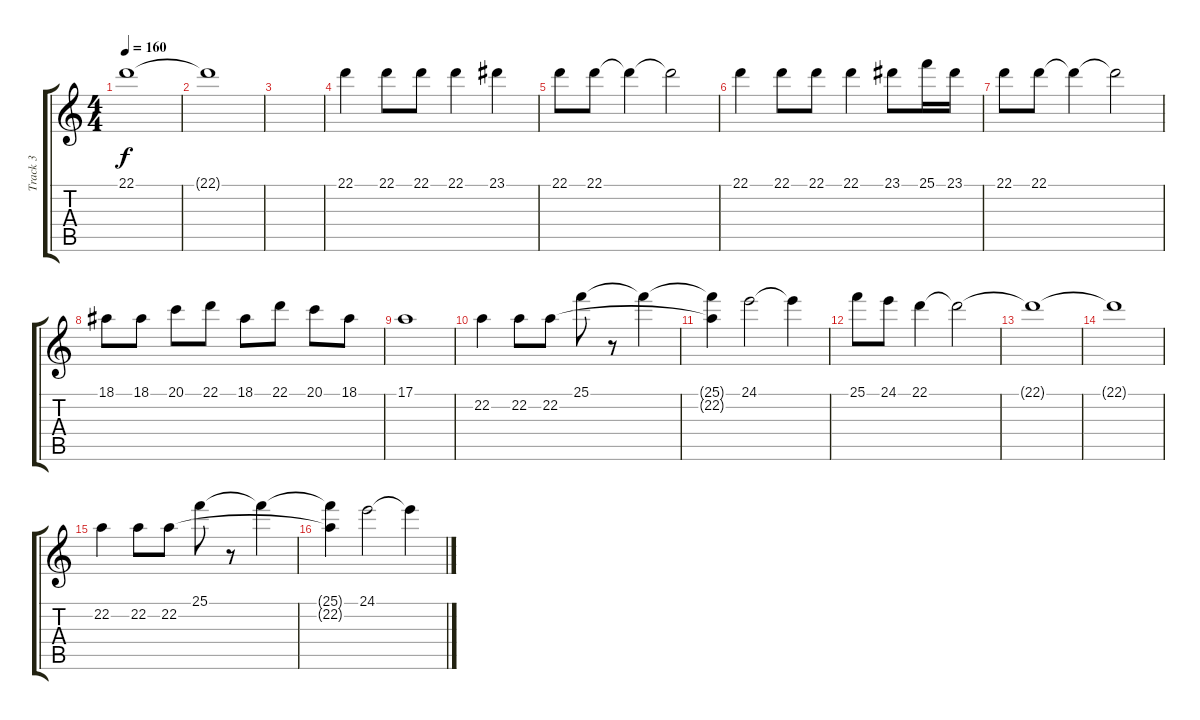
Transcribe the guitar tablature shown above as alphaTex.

\track ("Track 3" "Track 3") {instrument voiceoohs}
\staff {score tabs}
\tuning (E4 B3 G3 D3 A2 E2) {hide}
\ts (4 4)
\tempo 160
\clef g2
\ks c
22.1{t}.1{dy f} |
22.1{t}.1 |
|
22.1.4 22.1.8 22.1.8 22.1.4 23.1.4 |
22.1.8 22.1.8 22.1{t}.4 22.1{t}.2 |
22.1.4 22.1.8 22.1.8 22.1.4 23.1.8 25.1.16 23.1.16 |
22.1.8 22.1.8 22.1{t}.4 22.1{t}.2 |
18.1.8 18.1.8 20.1.8 22.1.8 18.1.8 22.1.8 20.1.8 18.1.8 |
17.1.1 |
22.2.4 22.2.8 22.2.8 25.1.8 r.8 25.1{t}.4 |
(25.1{t} 22.2{t}).4 24.1.2 24.1{t}.4 |
25.1.8 24.1.8 22.1.4 22.1{t}.2 |
22.1{t}.1 |
22.1{t}.1 |
22.2.4 22.2.8 22.2.8 25.1.8 r.8 25.1{t}.4 |
(25.1{t} 22.2{t}).4 24.1.2 24.1{t}.4
